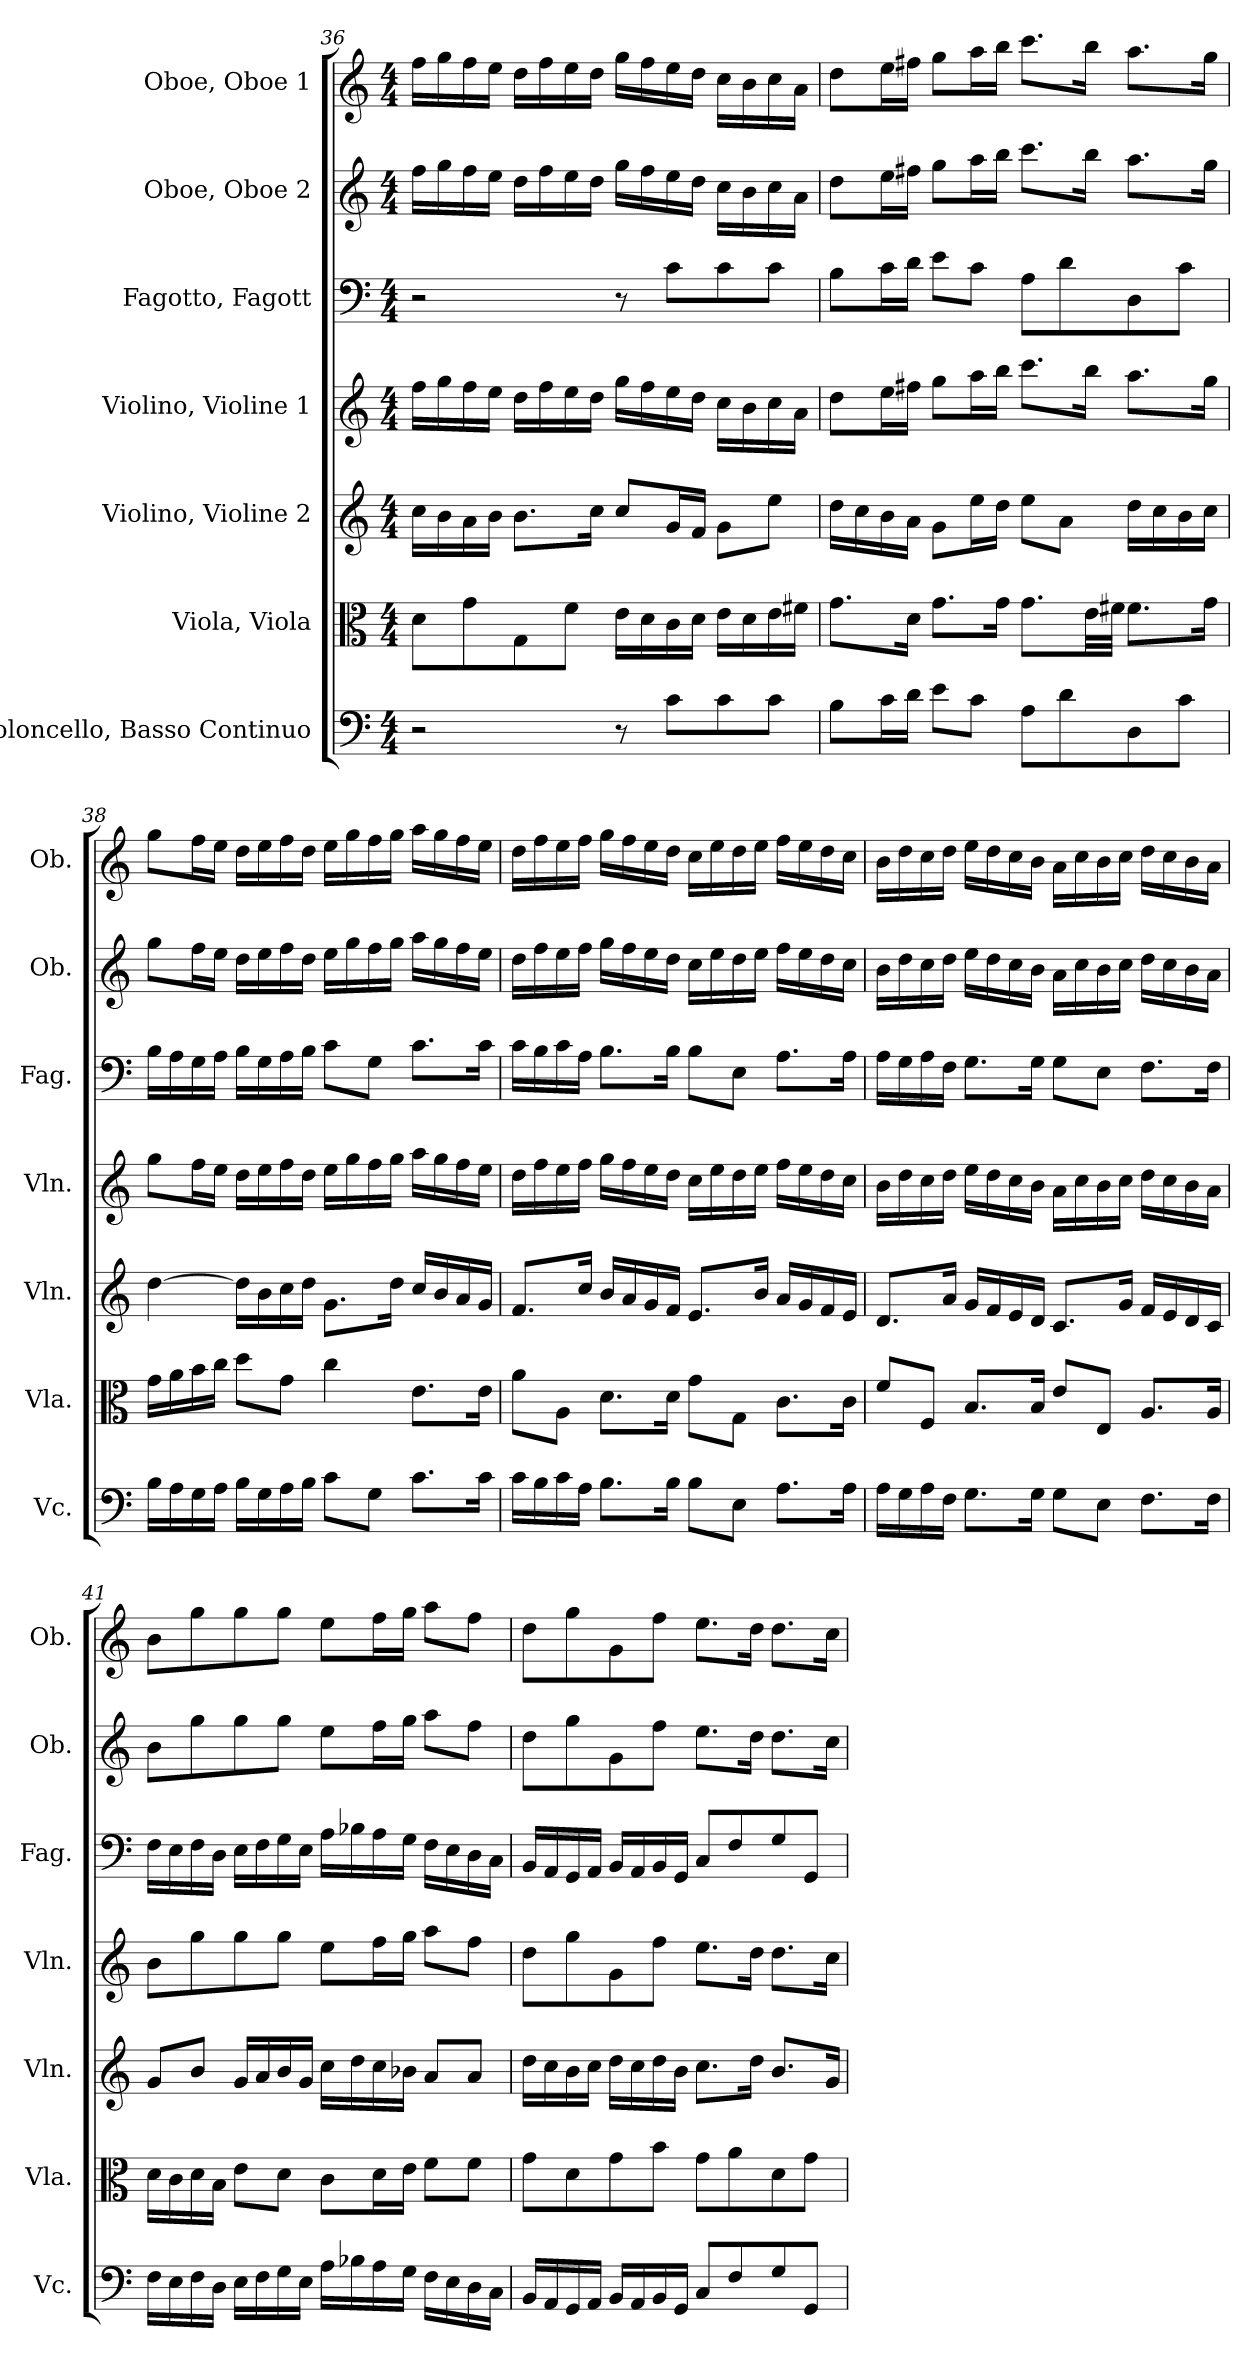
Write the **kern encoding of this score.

**kern	**kern	**kern	**kern	**kern	**kern	**kern
*part7	*part6	*part5	*part4	*part3	*part2	*part1
*staff7	*staff6	*staff5	*staff4	*staff3	*staff2	*staff1
*I"Violoncello, Basso Continuo	*I"Viola, Viola	*I"Violino, Violine 2	*I"Violino, Violine 1	*I"Fagotto, Fagott	*I"Oboe, Oboe 2	*I"Oboe, Oboe 1
*I'Vc.	*I'Vla.	*I'Vln.	*I'Vln.	*I'Fag.	*I'Ob.	*I'Ob.
*clefF4	*clefC3	*clefG2	*clefG2	*clefF4	*clefG2	*clefG2
*k[]	*k[]	*k[]	*k[]	*k[]	*k[]	*k[]
*M4/4	*M4/4	*M4/4	*M4/4	*M4/4	*M4/4	*M4/4
=36	=36	=36	=36	=36	=36	=36
2r	8d\L	16cc\LL	16ff\LL	2r	16ff\LL	16ff\LL
.	.	16b\	16gg\	.	16gg\	16gg\
.	8g\	16a\	16ff\	.	16ff\	16ff\
.	.	16b\JJ	16ee\JJ	.	16ee\JJ	16ee\JJ
.	8G\	8.b\L	16dd\LL	.	16dd\LL	16dd\LL
.	.	.	16ff\	.	16ff\	16ff\
.	8f\J	.	16ee\	.	16ee\	16ee\
.	.	16cc\Jk	16dd\JJ	.	16dd\JJ	16dd\JJ
8r	16e\LL	8cc/L	16gg\LL	8r	16gg\LL	16gg\LL
.	16d\	.	16ff\	.	16ff\	16ff\
8c\L	16c\	16g/L	16ee\	8c\L	16ee\	16ee\
.	16d\JJ	16f/JJ	16dd\JJ	.	16dd\JJ	16dd\JJ
8c\	16e\LL	8g\L	16cc\LL	8c\	16cc\LL	16cc\LL
.	16d\	.	16b\	.	16b\	16b\
8c\J	16e\	8ee\J	16cc\	8c\J	16cc\	16cc\
.	16f#X\JJ	.	16a\JJ	.	16a\JJ	16a\JJ
!!LO:PB:g=z
=37	=37	=37	=37	=37	=37	=37
8B\L	8.g\L	16dd\LL	8dd\L	8B\L	8dd\L	8dd\L
.	.	16cc\	.	.	.	.
16c\L	.	16b\	16ee\L	16c\L	16ee\L	16ee\L
16d\JJ	16d\Jk	16a\JJ	16ff#X\JJ	16d\JJ	16ff#X\JJ	16ff#X\JJ
8e\L	8.g\L	8g\L	8gg\L	8e\L	8gg\L	8gg\L
8c\J	.	16ee\L	16aa\L	8c\J	16aa\L	16aa\L
.	16g\Jk	16dd\JJ	16bb\JJ	.	16bb\JJ	16bb\JJ
8A\L	8.g\L	8ee\L	8.ccc\L	8A\L	8.ccc\L	8.ccc\L
8d\	.	8a\J	.	8d\	.	.
.	32e\LL	.	16bb\Jk	.	16bb\Jk	16bb\Jk
.	32f#X\JJJ	.	.	.	.	.
8D\	8.f#\L	16dd\LL	8.aa\L	8D\	8.aa\L	8.aa\L
.	.	16cc\	.	.	.	.
8c\J	.	16b\	.	8c\J	.	.
.	16g\Jk	16cc\JJ	16gg\Jk	.	16gg\Jk	16gg\Jk
=38	=38	=38	=38	=38	=38	=38
16B\LL	16g\LL	[4dd\	8gg\L	16B\LL	8gg\L	8gg\L
16A\	16a\	.	.	16A\	.	.
16G\	16b\	.	16ff\L	16G\	16ff\L	16ff\L
16A\JJ	16cc\JJ	.	16ee\JJ	16A\JJ	16ee\JJ	16ee\JJ
16B\LL	8dd\L	16dd\LL]	16dd\LL	16B\LL	16dd\LL	16dd\LL
16G\	.	16b\	16ee\	16G\	16ee\	16ee\
16A\	8g\J	16cc\	16ff\	16A\	16ff\	16ff\
16B\JJ	.	16dd\JJ	16dd\JJ	16B\JJ	16dd\JJ	16dd\JJ
8c\L	4cc\	8.g\L	16ee\LL	8c\L	16ee\LL	16ee\LL
.	.	.	16gg\	.	16gg\	16gg\
8G\J	.	.	16ff\	8G\J	16ff\	16ff\
.	.	16dd\Jk	16gg\JJ	.	16gg\JJ	16gg\JJ
8.c\L	8.e\L	16cc/LL	16aa\LL	8.c\L	16aa\LL	16aa\LL
.	.	16b/	16gg\	.	16gg\	16gg\
.	.	16a/	16ff\	.	16ff\	16ff\
16c\Jk	16e\Jk	16g/JJ	16ee\JJ	16c\Jk	16ee\JJ	16ee\JJ
!!LO:PB:g=z
=39	=39	=39	=39	=39	=39	=39
16c\LL	8a\L	8.f/L	16dd\LL	16c\LL	16dd\LL	16dd\LL
16B\	.	.	16ff\	16B\	16ff\	16ff\
16c\	8A\J	.	16ee\	16c\	16ee\	16ee\
16A\JJ	.	16cc/Jk	16ff\JJ	16A\JJ	16ff\JJ	16ff\JJ
8.B\L	8.d\L	16b/LL	16gg\LL	8.B\L	16gg\LL	16gg\LL
.	.	16a/	16ff\	.	16ff\	16ff\
.	.	16g/	16ee\	.	16ee\	16ee\
16B\Jk	16d\Jk	16f/JJ	16dd\JJ	16B\Jk	16dd\JJ	16dd\JJ
8B\L	8g\L	8.e/L	16cc\LL	8B\L	16cc\LL	16cc\LL
.	.	.	16ee\	.	16ee\	16ee\
8E\J	8G\J	.	16dd\	8E\J	16dd\	16dd\
.	.	16b/Jk	16ee\JJ	.	16ee\JJ	16ee\JJ
8.A\L	8.c\L	16a/LL	16ff\LL	8.A\L	16ff\LL	16ff\LL
.	.	16g/	16ee\	.	16ee\	16ee\
.	.	16f/	16dd\	.	16dd\	16dd\
16A\Jk	16c\Jk	16e/JJ	16cc\JJ	16A\Jk	16cc\JJ	16cc\JJ
=40	=40	=40	=40	=40	=40	=40
16A\LL	8f/L	8.d/L	16b\LL	16A\LL	16b\LL	16b\LL
16G\	.	.	16dd\	16G\	16dd\	16dd\
16A\	8F/J	.	16cc\	16A\	16cc\	16cc\
16F\JJ	.	16a/Jk	16dd\JJ	16F\JJ	16dd\JJ	16dd\JJ
8.G\L	8.B/L	16g/LL	16ee\LL	8.G\L	16ee\LL	16ee\LL
.	.	16f/	16dd\	.	16dd\	16dd\
.	.	16e/	16cc\	.	16cc\	16cc\
16G\Jk	16B/Jk	16d/JJ	16b\JJ	16G\Jk	16b\JJ	16b\JJ
8G\L	8e/L	8.c/L	16a\LL	8G\L	16a\LL	16a\LL
.	.	.	16cc\	.	16cc\	16cc\
8E\J	8E/J	.	16b\	8E\J	16b\	16b\
.	.	16g/Jk	16cc\JJ	.	16cc\JJ	16cc\JJ
8.F\L	8.A/L	16f/LL	16dd\LL	8.F\L	16dd\LL	16dd\LL
.	.	16e/	16cc\	.	16cc\	16cc\
.	.	16d/	16b\	.	16b\	16b\
16F\Jk	16A/Jk	16c/JJ	16a\JJ	16F\Jk	16a\JJ	16a\JJ
!!LO:PB:g=z
=41	=41	=41	=41	=41	=41	=41
16F\LL	16d\LL	8g/L	8b\L	16F\LL	8b\L	8b\L
16E\	16c\	.	.	16E\	.	.
16F\	16d\	8b/J	8gg\	16F\	8gg\	8gg\
16D\JJ	16B\JJ	.	.	16D\JJ	.	.
16E\LL	8e\L	16g/LL	8gg\	16E\LL	8gg\	8gg\
16F\	.	16a/	.	16F\	.	.
16G\	8d\J	16b/	8gg\J	16G\	8gg\J	8gg\J
16E\JJ	.	16g/JJ	.	16E\JJ	.	.
16A\LL	8c\L	16cc\LL	8ee\L	16A\LL	8ee\L	8ee\L
16B-X\	.	16dd\	.	16B-X\	.	.
16A\	16d\L	16cc\	16ff\L	16A\	16ff\L	16ff\L
16G\JJ	16e\JJ	16b-X\JJ	16gg\JJ	16G\JJ	16gg\JJ	16gg\JJ
16F\LL	8f\L	8a/L	8aa\L	16F\LL	8aa\L	8aa\L
16E\	.	.	.	16E\	.	.
16D\	8f\J	8a/J	8ff\J	16D\	8ff\J	8ff\J
16C\JJ	.	.	.	16C\JJ	.	.
=42	=42	=42	=42	=42	=42	=42
16BB/LL	8g\L	16dd\LL	8dd\L	16BB/LL	8dd\L	8dd\L
16AA/	.	16cc\	.	16AA/	.	.
16GG/	8d\	16b\	8gg\	16GG/	8gg\	8gg\
16AA/JJ	.	16cc\JJ	.	16AA/JJ	.	.
16BB/LL	8g\	16dd\LL	8g\	16BB/LL	8g\	8g\
16AA/	.	16cc\	.	16AA/	.	.
16BB/	8b\J	16dd\	8ff\J	16BB/	8ff\J	8ff\J
16GG/JJ	.	16b\JJ	.	16GG/JJ	.	.
8C/L	8g\L	8.cc\L	8.ee\L	8C/L	8.ee\L	8.ee\L
8F/	8a\	.	.	8F/	.	.
.	.	16dd\Jk	16dd\Jk	.	16dd\Jk	16dd\Jk
8G/	8d\	8.b/L	8.dd\L	8G/	8.dd\L	8.dd\L
8GG/J	8g\J	.	.	8GG/J	.	.
.	.	16g/Jk	16cc\Jk	.	16cc\Jk	16cc\Jk
=	=	=	=	=	=	=
*-	*-	*-	*-	*-	*-	*-
